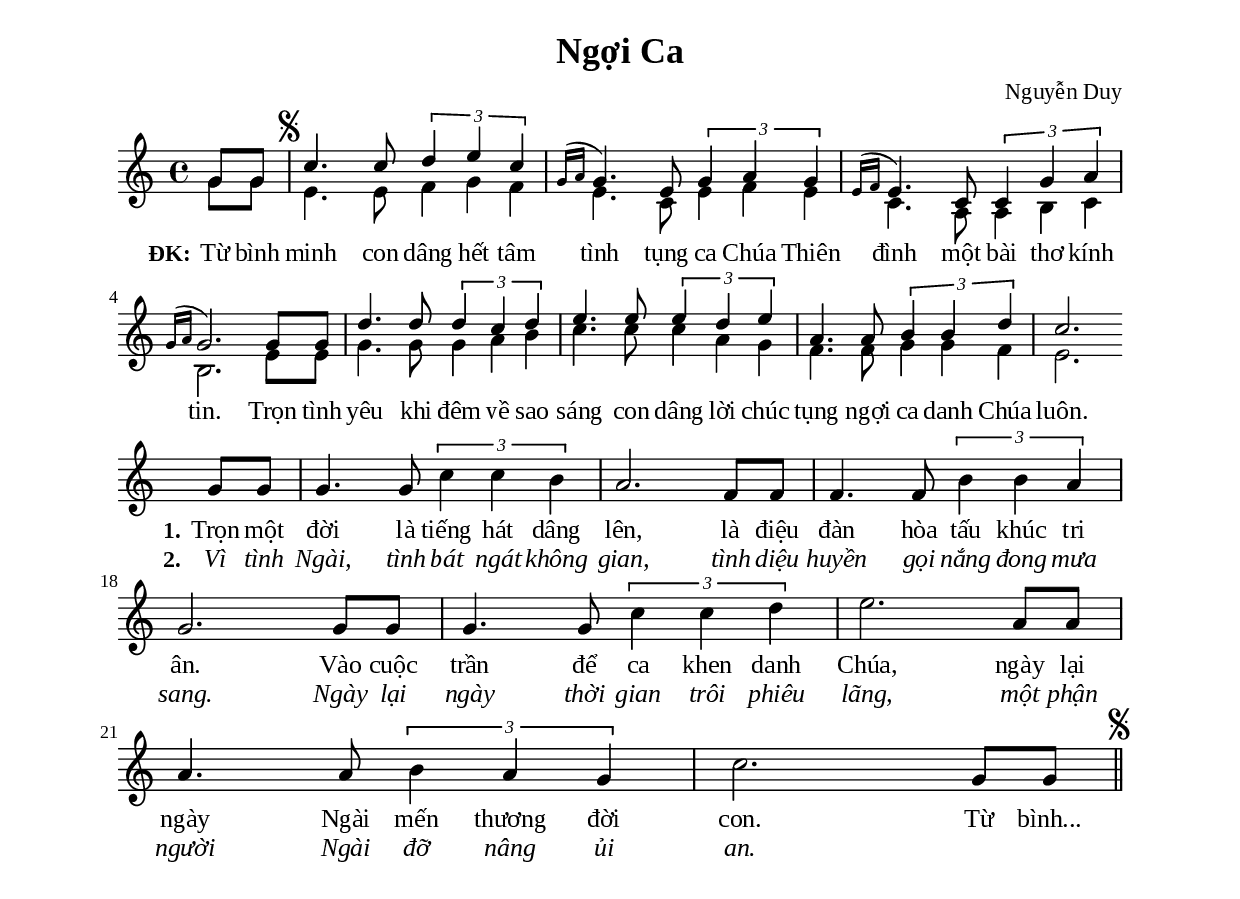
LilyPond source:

% Cài đặt chung
\version "2.20.0"
\include "english.ly"

\header {
  title = "Ngợi Ca"
  composer = "Nguyễn Duy"
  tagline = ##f
}

global = {
  \key c \major
  \time 4/4
}

\paper {
  #(set-paper-size "a4")
  top-margin = 15\mm
  bottom-margin = 15\mm
  left-margin = 20\mm
  right-margin = 20\mm
  indent = #0
  #(define fonts
	 (make-pango-font-tree "Liberation Serif"
	 		       "Liberation Serif"
			       "Liberation Serif"
			       (/ 20 20)))
}

printItalic = { \override LyricText.font-shape = #'italic }

% Nhạc điệp khúc
sopChorus = \relative c'' {
  \partial 4 g8 g |
  \once \override Score.RehearsalMark.font-size = #0.1
  \mark \markup { \musicglyph #"scripts.segno" }
  c4. c8 \tuplet 3/2 { d4 e c } |
  \acciaccatura { g16 a } g4. e8 \tuplet 3/2 { g4 a g } |
  \acciaccatura { e16 f } e4. c8 \tuplet 3/2 { c4 g' a } |
  \acciaccatura { g16 a } g2. g8 g |
  d'4. d8 \tuplet 3/2 { d4 c d } |
  e4. e8 \tuplet 3/2 { e4 d e } |
  a,4. a8 \tuplet 3/2 { b4 b d } |
  c2. 
}

bassChorus = \relative c'' {
  \omit TupletNumber
  \override TupletBracket.bracket-visibility = ##f
  
  \partial 4 g8 g |
  e4. e8 \tuplet 3/2 { f4 g f } |
  e4. c8 \tuplet 3/2 { e4 f e } |
  c4. a8 \tuplet 3/2 { a4 b c } |
  b2. e8 e |
  g4. g8 \tuplet 3/2 { g4 a b } |
  c4. c8 \tuplet 3/2 { c4 a g } |
  f4. f8 \tuplet 3/2 { g4 g f } |
  e2.
}

% Nhạc phiên khúc
verseMusic = \relative c'' {
  \set Score.currentBarNumber = #15
  \tupletUp
  \partial 4 g8 g |
  g4. g8 \tuplet 3/2 { c4 c b } |
  a2. f8 f |
  f4. f8 \tuplet 3/2 { b4 b a } |
  g2. g8 g |
  g4. g8 \tuplet 3/2 { c4 c d } |
  e2. a,8 a |
  a4. a8 \tuplet 3/2 { b4 a g } |
  c2. g8 g \bar "||"
  \once \override Score.RehearsalMark.font-size = #0.1
  \mark \markup { \musicglyph #"scripts.segno" }
}

% Lời điệp khúc
choruslyric = \lyricmode {
  \set stanza = #"ĐK:"
  Từ bình minh con dâng hết tâm tình
  tụng ca Chúa Thiên đình một bài thơ kính tin.
  Trọn tình yêu khi đêm về sao sáng
  con dâng lời chúc tụng ngợi ca danh Chúa luôn.
}

% Lời phiên khúc
verseOne = \lyricmode {
  \set stanza = #"1."
  Trọn một đời là tiếng hát dâng lên,
  là điệu đàn hòa tấu khúc tri ân.
  Vào cuộc trần để ca khen danh Chúa,
  ngày lại ngày Ngài mến thương đời con.
  Từ bình...
}

verseTwo = \lyricmode {
  \set stanza = #"2."
  Vì tình Ngài, tình bát ngát không gian,
  tình diệu huyền gọi nắng đong mưa sang.
  Ngày lại ngày thời gian trôi phiêu lãng,
  một phận người Ngài đỡ nâng ủi an.
}

%%%%%%%%%%%%%%%%%%%%%%%%%%%%%
% 6. Bố trí
%%%%%%%%%%%%%%%%%%%%%%%%%%%%%
\score {
  \new ChoirStaff <<
    \new Staff = chorus <<
      \new Voice = "sopranos" {
        \voiceOne \global \stemUp \sopChorus
      }
      \new Voice = "basses" {
        \voiceTwo \global \stemDown \bassChorus
      }
    >>
    \new Lyrics = basses
    \context Lyrics = basses \lyricsto sopranos \choruslyric
  >>
}

\score {
  \new ChoirStaff <<
    \new Staff = verses <<
      \override Staff.TimeSignature.transparent = ##t
      \new Voice = "verse" {
        \global \stemNeutral \verseMusic
      }
    >>
    \new Lyrics \lyricsto verse \verseOne
    \new Lyrics \with \printItalic \lyricsto verse \verseTwo
  >>
}
